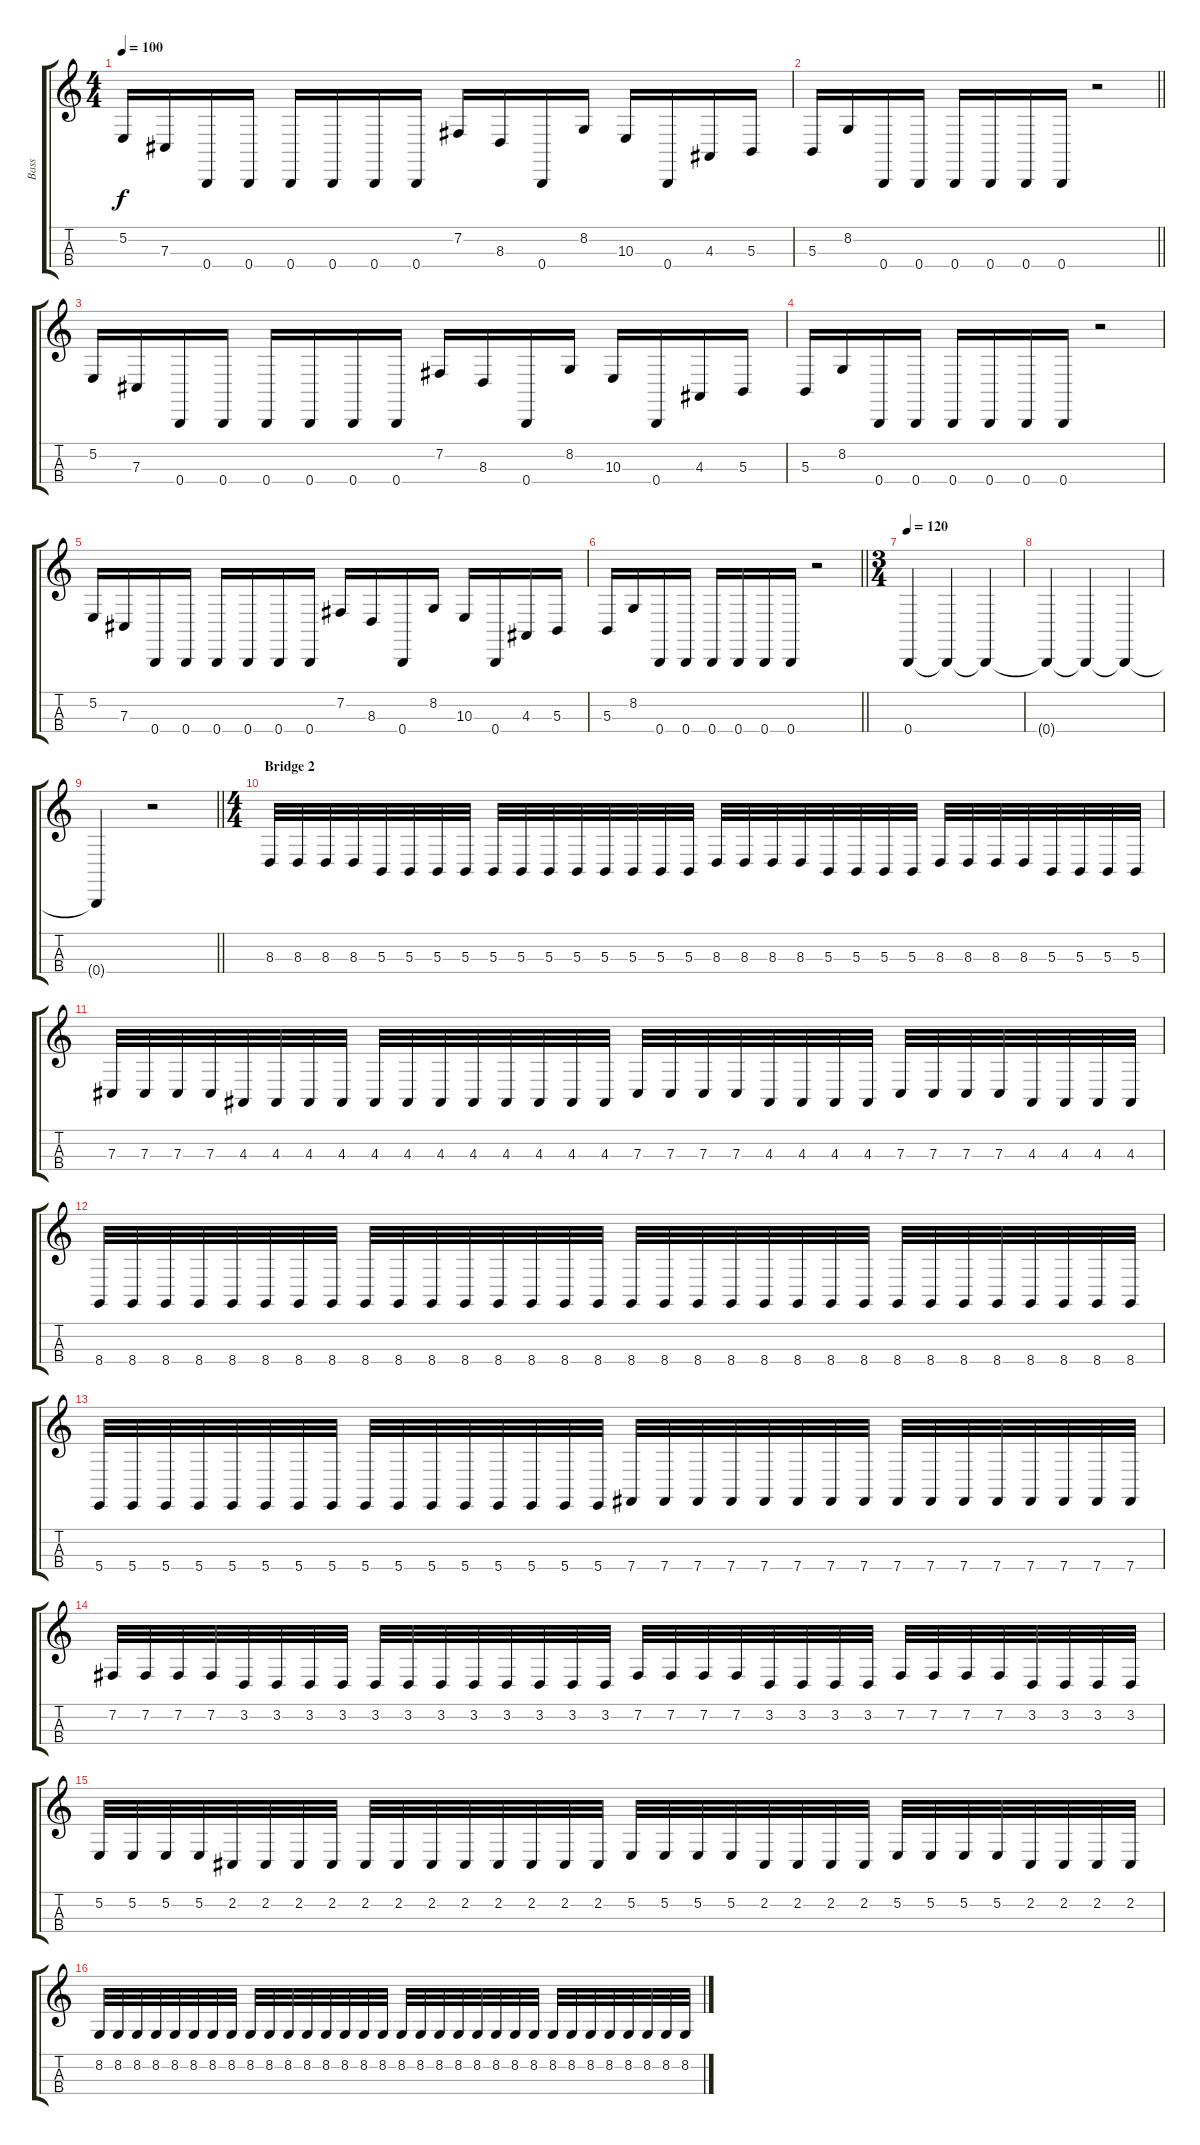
\track ("Bass" "Bass") {instrument brightacousticpiano}
\staff {score tabs}
\tuning (E3 B2 Gb2 B1) {hide}
\ts (4 4)
\tempo 100
\clef g2
\ks c
5.2.16{dy f} 7.3.16 0.4.16 0.4.16 0.4.16 0.4.16 0.4.16 0.4.16 7.2.16 8.3.16 0.4.16 8.2.16 10.3.16 0.4.16 4.3.16 5.3.16 |
\barLineRight lightlight
5.3.16 8.2.16 0.4.16 0.4.16 0.4.16 0.4.16 0.4.16 0.4.16 r.2 |
5.2.16 7.3.16 0.4.16 0.4.16 0.4.16 0.4.16 0.4.16 0.4.16 7.2.16 8.3.16 0.4.16 8.2.16 10.3.16 0.4.16 4.3.16 5.3.16 |
5.3.16 8.2.16 0.4.16 0.4.16 0.4.16 0.4.16 0.4.16 0.4.16 r.2 |
5.2.16 7.3.16 0.4.16 0.4.16 0.4.16 0.4.16 0.4.16 0.4.16 7.2.16 8.3.16 0.4.16 8.2.16 10.3.16 0.4.16 4.3.16 5.3.16 |
\barLineRight lightlight
5.3.16 8.2.16 0.4.16 0.4.16 0.4.16 0.4.16 0.4.16 0.4.16 r.2 |
\ts (3 4)
\tempo 120
0.4.4 0.4{t}.4 0.4{t}.4 |
0.4{t}.4 0.4{t}.4 0.4{t}.4 |
\barLineRight lightlight
0.4{t}.4 r.2 |
\ts (4 4)
\section ("" "Bridge 2")
8.3.32 8.3.32 8.3.32 8.3.32 5.3.32 5.3.32 5.3.32 5.3.32 5.3.32 5.3.32 5.3.32 5.3.32 5.3.32 5.3.32 5.3.32 5.3.32 8.3.32 8.3.32 8.3.32 8.3.32 5.3.32 5.3.32 5.3.32 5.3.32 8.3.32 8.3.32 8.3.32 8.3.32 5.3.32 5.3.32 5.3.32 5.3.32 |
7.3.32 7.3.32 7.3.32 7.3.32 4.3.32 4.3.32 4.3.32 4.3.32 4.3.32 4.3.32 4.3.32 4.3.32 4.3.32 4.3.32 4.3.32 4.3.32 7.3.32 7.3.32 7.3.32 7.3.32 4.3.32 4.3.32 4.3.32 4.3.32 7.3.32 7.3.32 7.3.32 7.3.32 4.3.32 4.3.32 4.3.32 4.3.32 |
8.4.32 8.4.32 8.4.32 8.4.32 8.4.32 8.4.32 8.4.32 8.4.32 8.4.32 8.4.32 8.4.32 8.4.32 8.4.32 8.4.32 8.4.32 8.4.32 8.4.32 8.4.32 8.4.32 8.4.32 8.4.32 8.4.32 8.4.32 8.4.32 8.4.32 8.4.32 8.4.32 8.4.32 8.4.32 8.4.32 8.4.32 8.4.32 |
5.4.32 5.4.32 5.4.32 5.4.32 5.4.32 5.4.32 5.4.32 5.4.32 5.4.32 5.4.32 5.4.32 5.4.32 5.4.32 5.4.32 5.4.32 5.4.32 7.4.32 7.4.32 7.4.32 7.4.32 7.4.32 7.4.32 7.4.32 7.4.32 7.4.32 7.4.32 7.4.32 7.4.32 7.4.32 7.4.32 7.4.32 7.4.32 |
7.2.32 7.2.32 7.2.32 7.2.32 3.2.32 3.2.32 3.2.32 3.2.32 3.2.32 3.2.32 3.2.32 3.2.32 3.2.32 3.2.32 3.2.32 3.2.32 7.2.32 7.2.32 7.2.32 7.2.32 3.2.32 3.2.32 3.2.32 3.2.32 7.2.32 7.2.32 7.2.32 7.2.32 3.2.32 3.2.32 3.2.32 3.2.32 |
5.2.32 5.2.32 5.2.32 5.2.32 2.2.32 2.2.32 2.2.32 2.2.32 2.2.32 2.2.32 2.2.32 2.2.32 2.2.32 2.2.32 2.2.32 2.2.32 5.2.32 5.2.32 5.2.32 5.2.32 2.2.32 2.2.32 2.2.32 2.2.32 5.2.32 5.2.32 5.2.32 5.2.32 2.2.32 2.2.32 2.2.32 2.2.32 |
8.2.32 8.2.32 8.2.32 8.2.32 8.2.32 8.2.32 8.2.32 8.2.32 8.2.32 8.2.32 8.2.32 8.2.32 8.2.32 8.2.32 8.2.32 8.2.32 8.2.32 8.2.32 8.2.32 8.2.32 8.2.32 8.2.32 8.2.32 8.2.32 8.2.32 8.2.32 8.2.32 8.2.32 8.2.32 8.2.32 8.2.32 8.2.32
